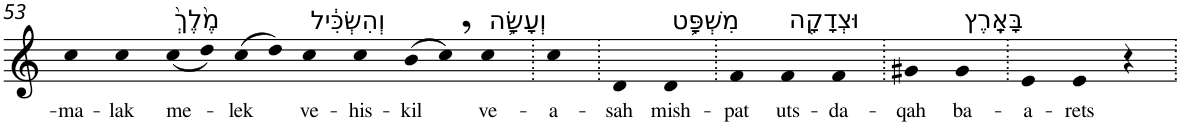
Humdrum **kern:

**kern	**text
*part1	*part1
*staff1	*staff1
*I"Piano	*
*I'Pno	*
!!LO:PB:g=z
*clefG2	*
*k[]	*
=53	=53
!	!LO:LY:b
4cc	-ma-
!	!LO:LY:b
4cc	-lak
!LO:TX:a:t=מֶ֙לֶךְ֙	!
!	!LO:LY:b
(<8cc	me-
8dd)	.
!	!LO:LY:b
(>8cc	-lek
8dd)	.
!LO:TX:a:t=וְהִשְׂכִּ֔יל	!
!	!LO:LY:b
4cc	ve-
!	!LO:LY:b
4cc	-his-
!	!LO:LY:b
(>8b	-kil
8cc,)	.
!LO:TX:a:t=וְעָשָׂ֛ה	!
!	!LO:LY:b
4cc	ve-
=54.	=54.
!	!LO:LY:b
4cc	-a-
=55.	=55.
!	!LO:LY:b
4d	-sah
!LO:TX:a:t=מִשְׁפָּ֥ט	!
!	!LO:LY:b
4d	mish-
=56.	=56.
!	!LO:LY:b
4f	-pat
!LO:TX:a:t=וּצְדָקָ֖ה	!
!	!LO:LY:b
4f	uts-
!	!LO:LY:b
4f	-da-
=57.	=57.
!	!LO:LY:b
4g#X	-qah
!LO:TX:a:t=בָּאָֽרֶץ	!
!	!LO:LY:b
4g#	ba-
=58.	=58.
!	!LO:LY:b
4e	-a-
!	!LO:LY:b
4e	-rets
4r	.
=.	=.
*-	*-
